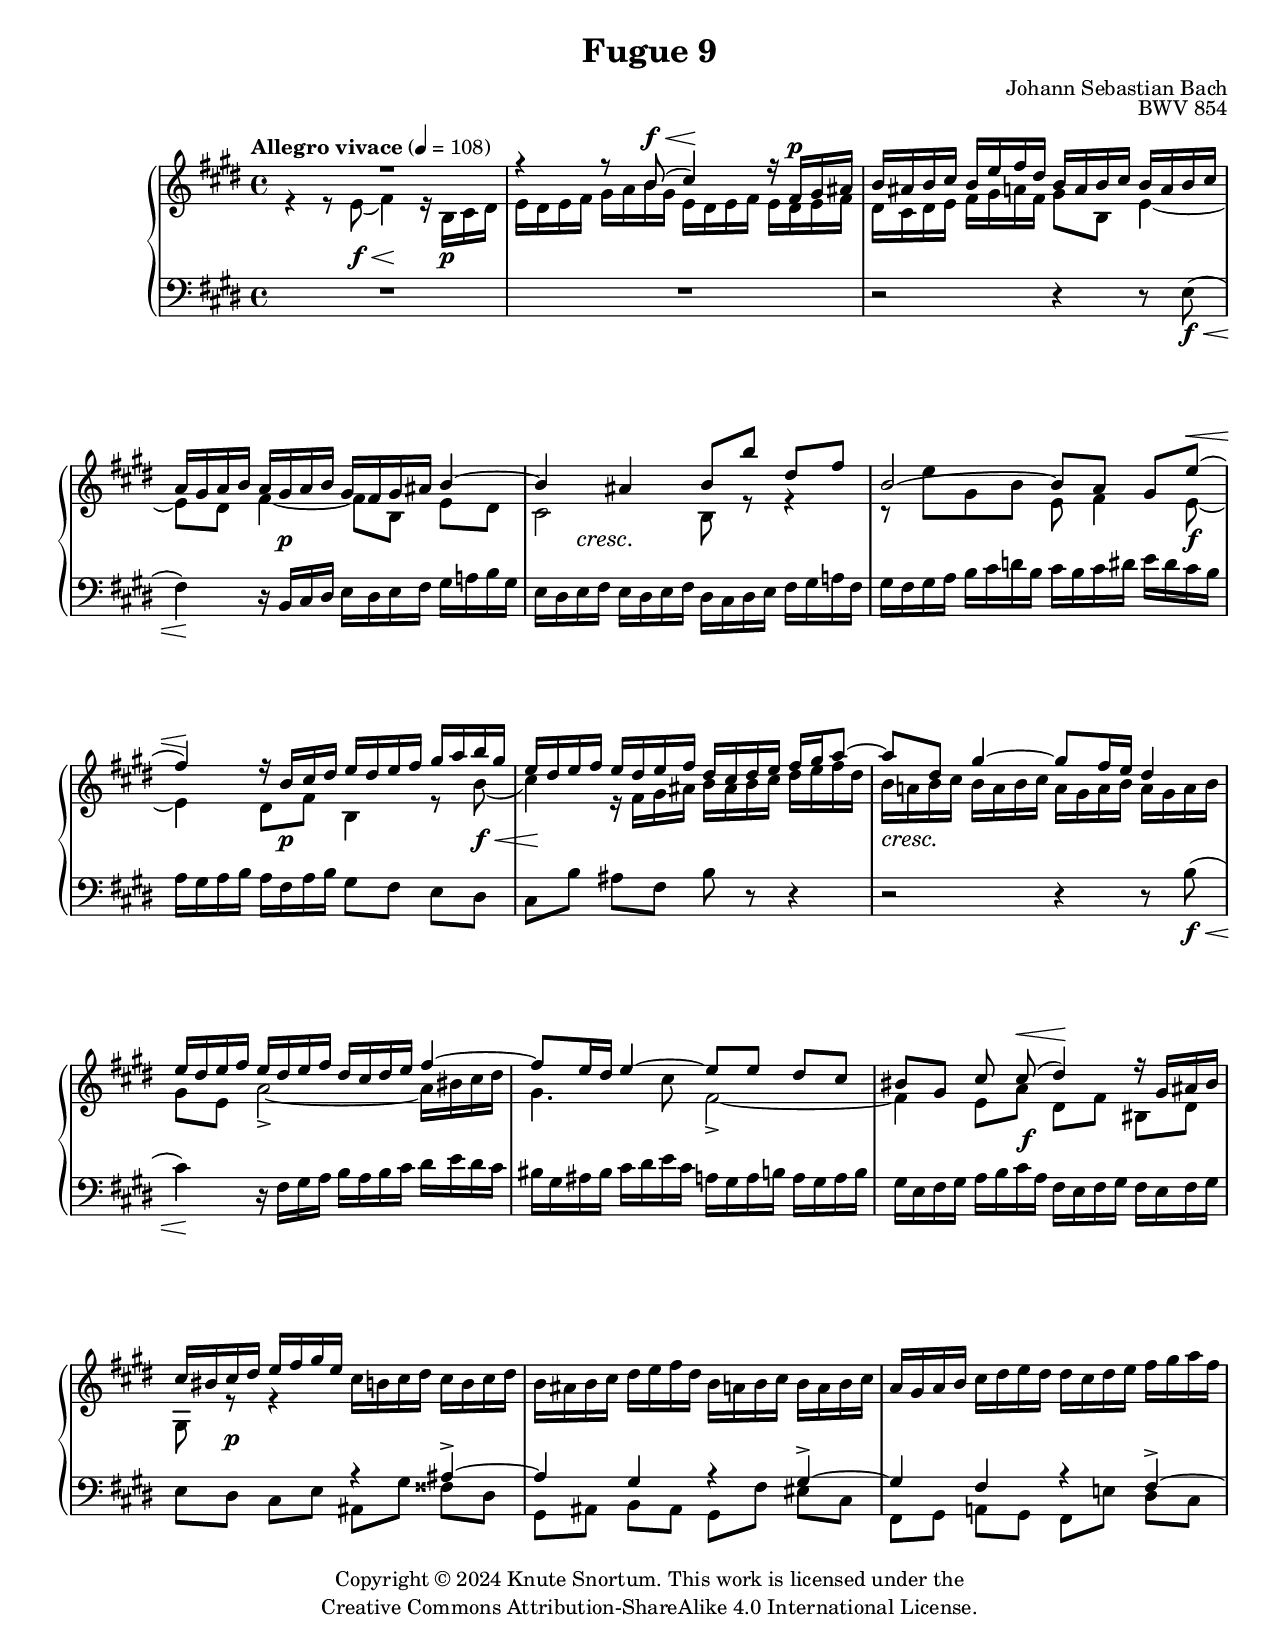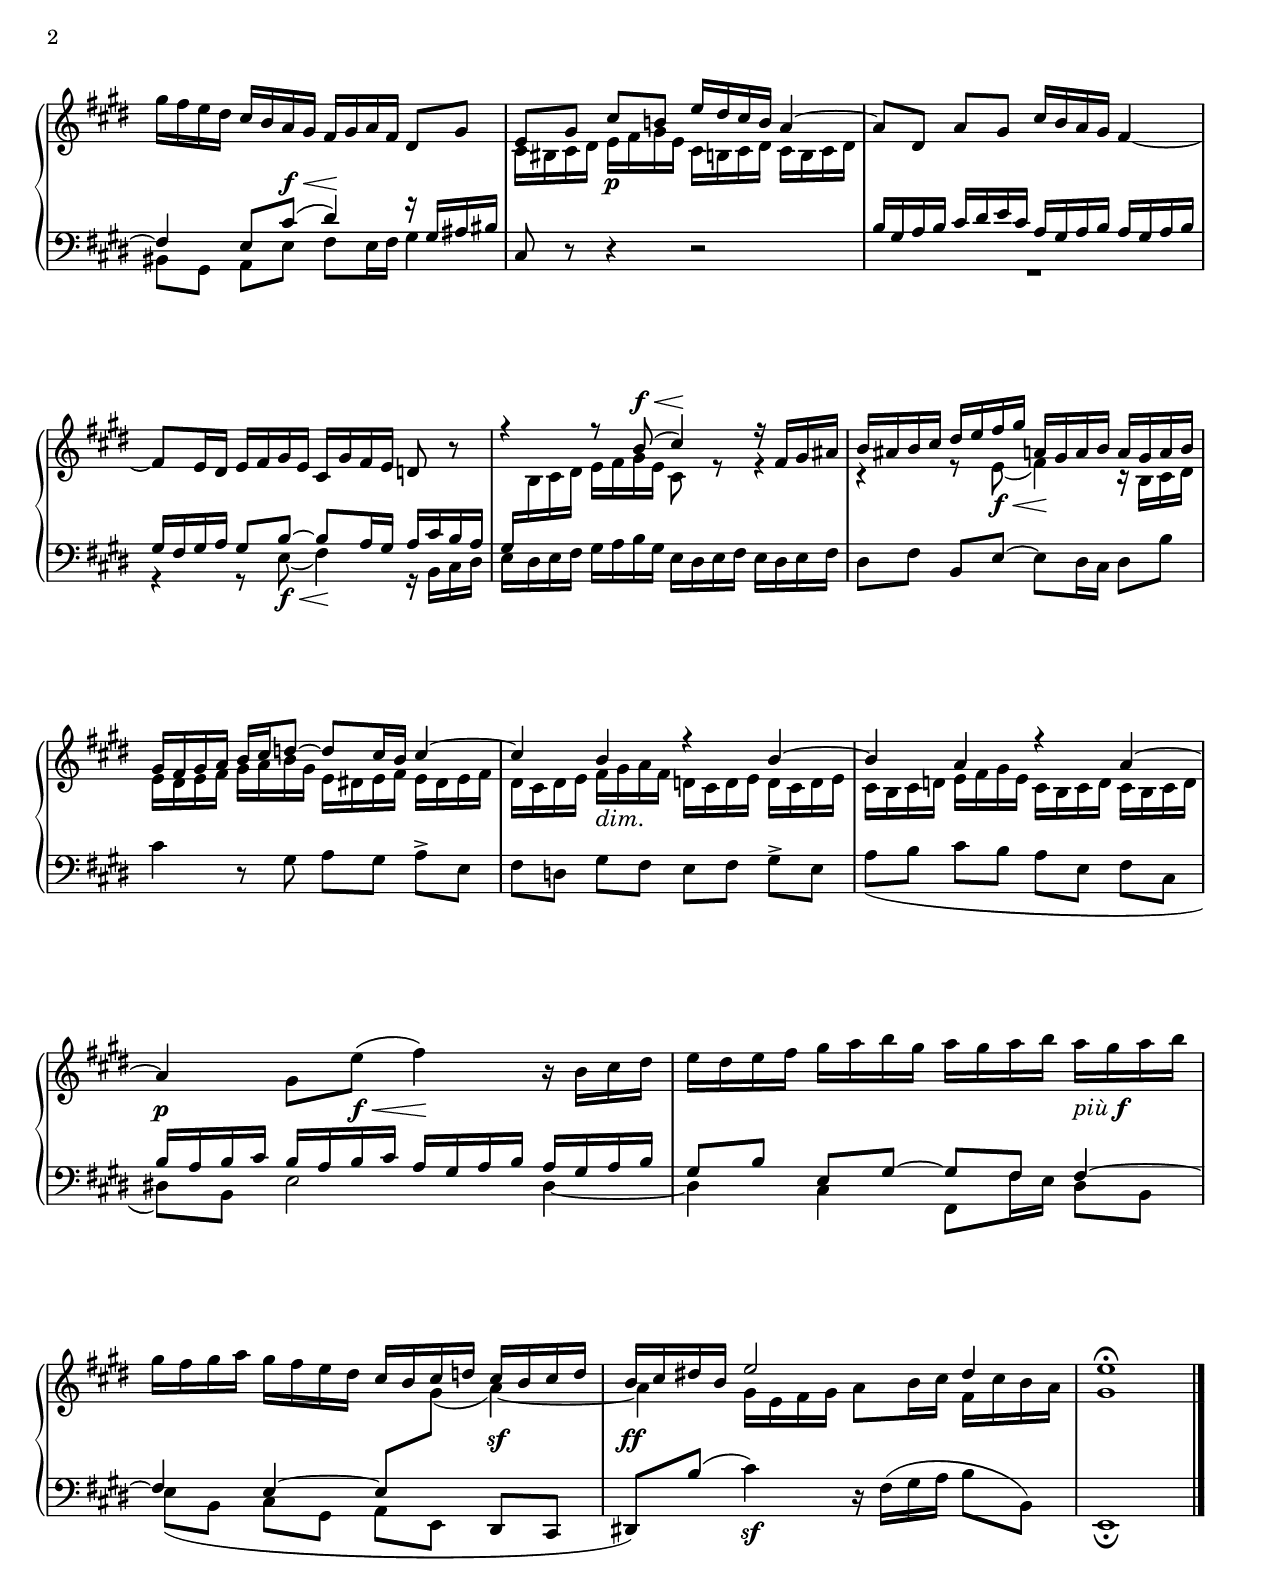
\version "2.24.0"

\include "includes/header-paper.ily"
%...+....1....+....2....+....3....+....4....+....5....+....6....+....7....+....

\version "2.24.0"
\language "english"

\include "global-variables.ily"

%%% Positions and shapes %%%

slurShapeA = \shape #'(
                        ((0 . 0) (0 . 0) (0 . 0) (0 . 0))
                        ((0 . -1) (0 . -1) (0 . -1) (0 . -1))
                        ) \etc

tieShapeA = \shape #'((0 . -0.75) (0 . -0.5) (0 . 0.25) (0 . 0)) \etc

%%% Music %%%

global = {
  \time 4/4
  \key e \major
}

rightHandUpper = \relative {
  \beamQuarterNotes.44
  \voiceOne R1 |
  r4 r8 b'(^\f^\< cs4)\! r16 fs,^\p gs as |
  b16 as b cs  b e fs ds  b a b cs  b a b cs |
  a16 gs a b  a gs a b  gs fs gs as  b4~ |
  b4 as  b8 b' ds, fs |
  b,2-\tieShapeA ~ b8 a gs \hairpinAcrossBreak e'(^\< |
  \after 32 \! fs4) r16 b, cs ds  e ds e fs  gs a b gs |
  e16 ds e fs  e ds e fs  ds cs ds e  fs gs a8~ |
  
  \barNumberCheck 9
  a8 ds, gs4~  gs8 fs16 e ds4 |
  e16 ds e fs  e ds e fs  ds cs ds e  fs4~ |
  fs8 e16 ds e4~  e8 e ds cs |
  bs8 gs cs\noBeam cs(^\< ds4)\!  r16 gs, as bs |
  cs16 bs cs ds  e fs gs e  \oneVoice cs b cs ds  cs b cs ds |
  b16 as b cs  ds e fs ds  b a b cs  b a b cs |
  a16 gs a b  cs ds e ds  ds cs ds e  fs gs a fs |
  gs16 fs e ds  cs b a gs  fs gs a fs  ds8 gs |
  
  \barNumberCheck 17
  \voiceOne e8 gs cs b!  e16 ds cs b  a4~ |
  \oneVoice a8 ds, a' gs  cs16 b a gs  fs4~ |
  fs8 e16 ds  e fs gs e  cs gs' fs e  d8 r |
  \voiceOne r4 r8 b'(^\f^\< cs4)\!  r16 fs, gs as |
  b16 as b cs  ds e fs gs  a, gs a b  a gs a b |
  gs16 fs gs a  b cs d8~  d cs16 b cs4~ |
  cs4 b r b~ |
  b4 a r a~ |
  
  \barNumberCheck 25
  \oneVoice a4 gs8 e'( fs4)  r16 b, cs ds |
  e16 ds e fs  gs a b gs  a gs a b  a gs a b |
  gs16 fs gs a  gs fs e ds  \voiceOne cs b cs d  cs b cs d |
  b16 cs ds! b  e2 ds4 |
  e1\fermata |
  \bar "|."
}

rightHandLower = \relative {
  \beamQuarterNotes.44
  \voiceFour r4 r8 e'( fs4) r16 b, cs ds |
  e16 ds e fs  gs a b gs  e ds e fs  e ds e fs |
  ds16 cs ds e  fs gs a fs  gs8 b, e4~ |
  e8 ds fs4~  fs8 b, e ds |
  cs2 b8 r r4 |
  r8 e'[ gs, b]  e, fs4 e8~ |
  e4 ds8 fs b,4 r8 b'( |
  cs4) r16 fs, gs as  b as b cs  ds e fs ds |
  
  \barNumberCheck 9
  b16 a! b cs  b a b cs  a gs a b  a gs a b |
  gs8 e a2->~ a16 bs cs ds |
  gs,4. cs8  fs,2->~ |
  fs4 e8 a  ds,8 fs bs, ds |
  gs,8 r r4  \voiceDown r4 as->~ |
  as4 gs r gs->~ |
  gs4 fs r fs->~ |
  fs4 e8 cs'( ds4) r16 gs, as bs |
  
  \barNumberCheck 17
  \voiceUp cs bs cs ds  e fs gs e  cs b cs ds  cs b cs ds |
  \voiceDown b16 gs a b  cs ds e cs  a gs a b  a gs a b |
  gs16 fs gs a  gs8 b~  b a16 gs  a cs b a |
  gs16 \voiceUp b cs ds  e fs gs e  cs8 r r4 |
  r4 r8 e( fs4)  r16 b, cs ds |
  e16 ds e fs  gs a b gs  e ds! e fs  e ds e fs |
  ds16 cs ds e  fs gs a fs  d cs d e  d cs d e |
  cs16  b cs d  e fs gs e  cs b cs d cs b cs d |
  
  \barNumberCheck 25
  \voiceDown b16 a b cs  b a b cs  a gs a b  a gs a b |
  gs8 b e, gs~  gs fs fs4~ |
  fs4 e4~  e8 \voiceUp gs'( a4)~ |
  a gs16 e fs gs  a8 b16 cs  fs, cs' b a |
  gs1 |
}

rightHand = {
  \global
  \mergeDifferentlyDottedOn
  <<
    \new Voice \rightHandUpper
    \new Voice \rightHandLower
  >>
}

leftHand = \relative {
  \global
  \clef bass
  \beamQuarterNotes.44
  R1 * 2 |
  r2 r4 r8 \hairpinAcrossBreak e(\f\< |
  \after 32 \! fs4) r16 b, cs ds  e ds e fs  gs a! b gs |
  e16 ds e fs  e ds e fs  ds cs ds e  fs gs a! fs |
  gs16 fs gs a  b cs d b  cs b cs ds  e ds cs b |
  a16 gs a b  a fs a b  gs8 fs e ds |
  cs8 b' as fs  b r r4 |
  
  \barNumberCheck 9
  r2 r4 r8 \hairpinAcrossBreak b(\f\< |
  \after 32 \! cs4) r16 fs, gs a  b a b cs  ds e ds cs |
  bs16 gs as bs  cs ds e cs  a gs a b  a gs a b |
  gs16 e fs gs  a b cs a  fs e fs gs  fs e fs gs |
  e8 ds cs e  \voiceTwo as, gs' fss ds |
  gs,8 as b as  gs fs' es cs |
  fs,8 gs a! gs  fs e'! ds cs |
  bs8 gs  a e' fs e16 fs gs4 |
  
  \barNumberCheck 17
  \oneVoice cs,8 r r4 r2 |
  \voiceTwo R1 |
  r4 r8 e(\f\< fs4)\!  r16 b, cs ds |
  e16 ds e fs  \oneVoice gs a b gs  e ds e fs  e ds e fs |
  ds8 fs b, e~  e ds16 cs  ds8 b' |
  cs4 r8 gs  a gs a-> e |
  fs8 d gs fs  e fs gs-> e |
  a8-\slurShapeA _( b cs b  a e fs cs |
  
  \barNumberCheck 25
  \voiceTwo ds!8) b e2 ds4~ |
  ds4 cs  fs,8 fs'16 e  ds8 b |
  e8( b cs gs  a e \oneVoice ds cs |
  ds!8) b''( cs4)\sf  r16 fs,( gs a  b8 b,) |
  e,1_\fermata |
}

dynamics = {
  \override TextScript.Y-offset = -0.5
  \override DynamicTextSpanner.style = #'none
  r4 r8 r\f\< s4\! s16 s8.\p |
  s1 * 2 |
  s4 s16 s8.\p s2 |
  s8 s\cresc s2. |
  s2. s8 s\f |
  s4 s16 s8.\p s4 s8 s\f\< |
  s4\! s2. |
  
  \barNumberCheck 9
  s1\cresc
  s1 * 2 |
  s4. s8\f s2 |
  s8 s\p s2. |
  s1 * 2 |
  s4. s8\f\< s4\! s |
  
  \barNumberCheck 17
  s4 s2.\p |
  s1 * 3 |
  s4. s8\f\< s4\! s |
  s1 |
  s4 s2.\dim |
  s1 |
  
  \barNumberCheck 25
  s4.\p s8\f\< s4\! s |
  s2. s4^\piuF |
  s2. s4\sf |
  s1\ff |
  s1 |
}

tempi = {
  \tempo "Allegro vivace" 4 = 108
  s1 * 27 |
  \set Score.tempoHideNote = ##t
  s4 \tempo 4 = 100  s \tempo 4 = 92 s \tempo 4 = 84 s |
  s1 |
}

forceBreaks = {
  % page 1
  \repeat unfold 2 { s1\noBreak } s1\break\noPageBreak
  \repeat unfold 2 { s1\noBreak } s1\break\noPageBreak
  \repeat unfold 2 { s1\noBreak } s1\break\noPageBreak
  \repeat unfold 2 { s1\noBreak } s1\break\noPageBreak
  \repeat unfold 2 { s1\noBreak } s1\pageBreak
  
  % page 2
  \repeat unfold 2 { s1\noBreak } s1\break\noPageBreak
  \repeat unfold 2 { s1\noBreak } s1\break\noPageBreak
  \repeat unfold 2 { s1\noBreak } s1\break\noPageBreak
  \repeat unfold 1 { s1\noBreak } s1\break\noPageBreak
}

fugueNineNotes =
\score {
  \header {
    title = "Fugue 9"
  }
  \keepWithTag layout  
  \new PianoStaff \with {
    \override StaffGrouper.staff-staff-spacing = 
      #'((basic-distance . 10)
         (padding . 1))
  } <<
    \new Staff = "upper" \rightHand
    \new Dynamics \dynamics
    \new Staff = "lower" \leftHand
    \new Dynamics \tempi
    \new Devnull \forceBreaks
  >>
  \layout {
    \context {
      \Score
      \override Stem.details.beamed-lengths = #'(3.5 3.9)
    }
  }
}

\include "articulate.ly"

fugueNineMidi =
\book {
  \bookOutputName "fugue-9-bwv-854"
  \score {
    \keepWithTag midi
    \articulate <<
      \new Staff = "upper" << \rightHand \dynamics \tempi >>
      \new Staff = "lower" << \leftHand \dynamics \tempi >>
    >>
    \midi {}
  }
}


\header {
  title = "Fugue 9"
  composer = "Johann Sebastian Bach"
  opus = "BWV 854"
}
  
\paper {
  print-all-headers = ##f
}

\fugueNineNotes
\fugueNineMidi